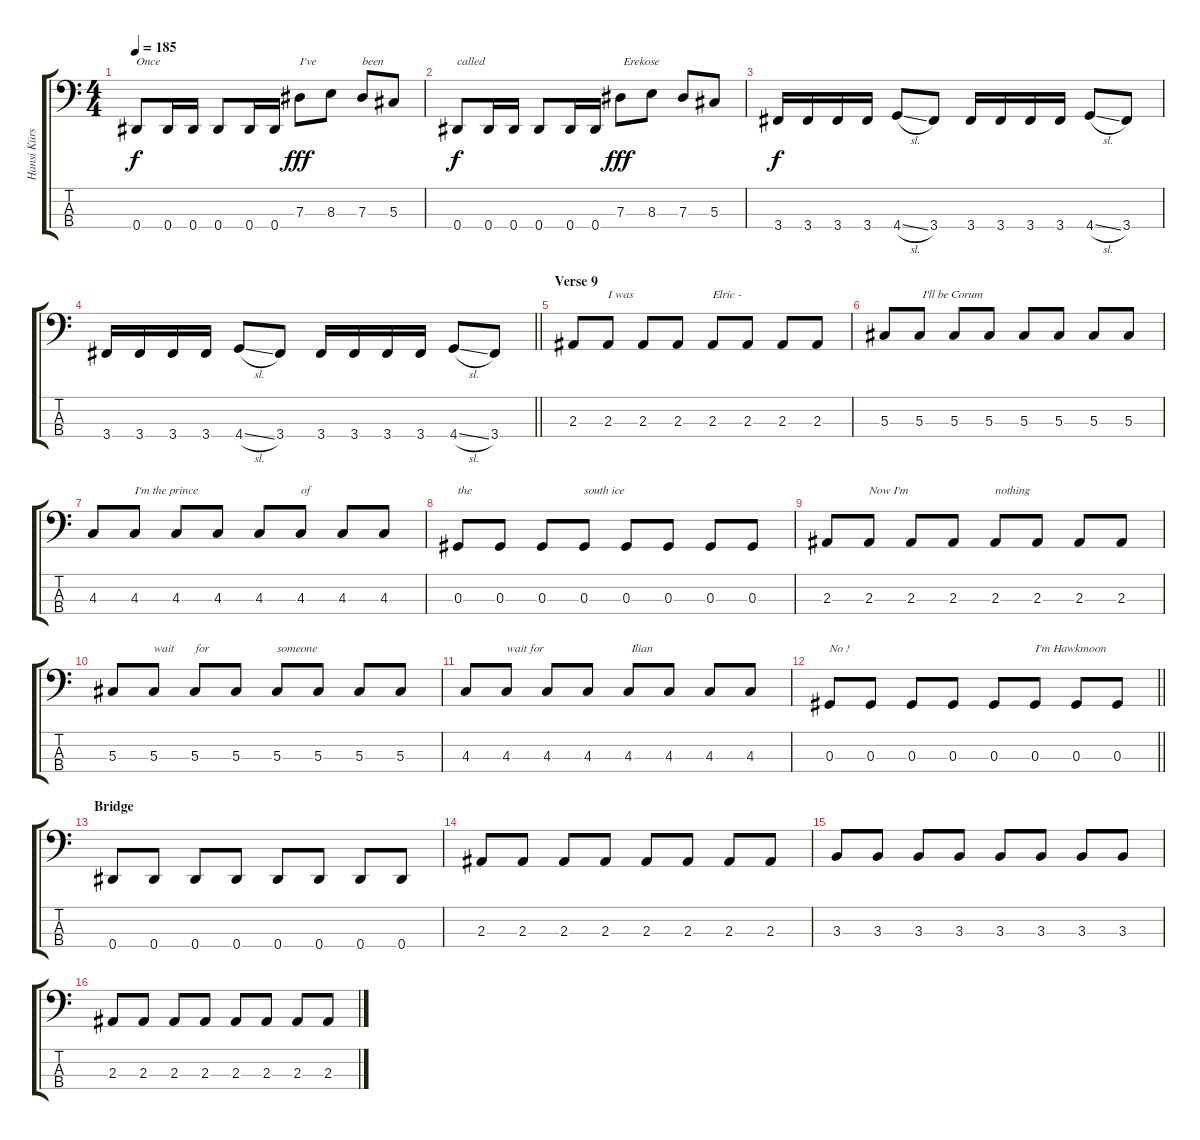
\track ("Hansi Kürsch" "Hansi Kürs") {instrument electricbasspick}
\staff {score tabs}
\tuning (Gb2 Db2 Ab1 Eb1) {hide}
\ts (4 4)
\tempo 185
\clef f4
\ks c
0.4.8{txt "Once " dy f} 0.4.16 0.4.16 0.4.8 0.4.16 0.4.16 7.3.8{txt "I've " dy fff} 8.3.8 7.3.8{txt "been "} 5.3.8 |
0.4.8{txt "called" dy f} 0.4.16 0.4.16 0.4.8 0.4.16 0.4.16 7.3.8{txt " Erekose" dy fff} 8.3.8 7.3.8 5.3.8 |
3.4.16{dy f} 3.4.16 3.4.16 3.4.16 4.4{sl}.8 3.4.8 3.4.16 3.4.16 3.4.16 3.4.16 4.4{sl}.8 3.4.8 |
\barLineRight lightlight
3.4.16 3.4.16 3.4.16 3.4.16 4.4{sl}.8 3.4.8 3.4.16 3.4.16 3.4.16 3.4.16 4.4{sl}.8 3.4.8 |
\section ("" "Verse 9")
2.3.8 2.3.8{txt "I was "} 2.3.8 2.3.8 2.3.8{txt "Elric -"} 2.3.8 2.3.8 2.3.8 |
5.3.8 5.3.8{txt " I'll be Corum"} 5.3.8 5.3.8 5.3.8 5.3.8 5.3.8 5.3.8 |
4.3.8 4.3.8{txt "I'm the prince "} 4.3.8 4.3.8 4.3.8 4.3.8{txt "of "} 4.3.8 4.3.8 |
0.3.8{txt "the "} 0.3.8 0.3.8 0.3.8{txt "south ice"} 0.3.8 0.3.8 0.3.8 0.3.8 |
2.3.8 2.3.8{txt "Now I'm "} 2.3.8 2.3.8 2.3.8{txt "nothing"} 2.3.8 2.3.8 2.3.8 |
5.3.8 5.3.8{txt "wait "} 5.3.8{txt "for "} 5.3.8 5.3.8{txt "someone"} 5.3.8 5.3.8 5.3.8 |
4.3.8 4.3.8{txt "wait for"} 4.3.8 4.3.8 4.3.8{txt " Ilian"} 4.3.8 4.3.8 4.3.8 |
\barLineRight lightlight
0.3.8{txt "No ! "} 0.3.8 0.3.8 0.3.8 0.3.8 0.3.8{txt "I'm Hawkmoon"} 0.3.8 0.3.8 |
\section ("" "Bridge")
0.4.8 0.4.8 0.4.8 0.4.8 0.4.8 0.4.8 0.4.8 0.4.8 |
2.3.8 2.3.8 2.3.8 2.3.8 2.3.8 2.3.8 2.3.8 2.3.8 |
3.3.8 3.3.8 3.3.8 3.3.8 3.3.8 3.3.8 3.3.8 3.3.8 |
2.3.8 2.3.8 2.3.8 2.3.8 2.3.8 2.3.8 2.3.8 2.3.8
